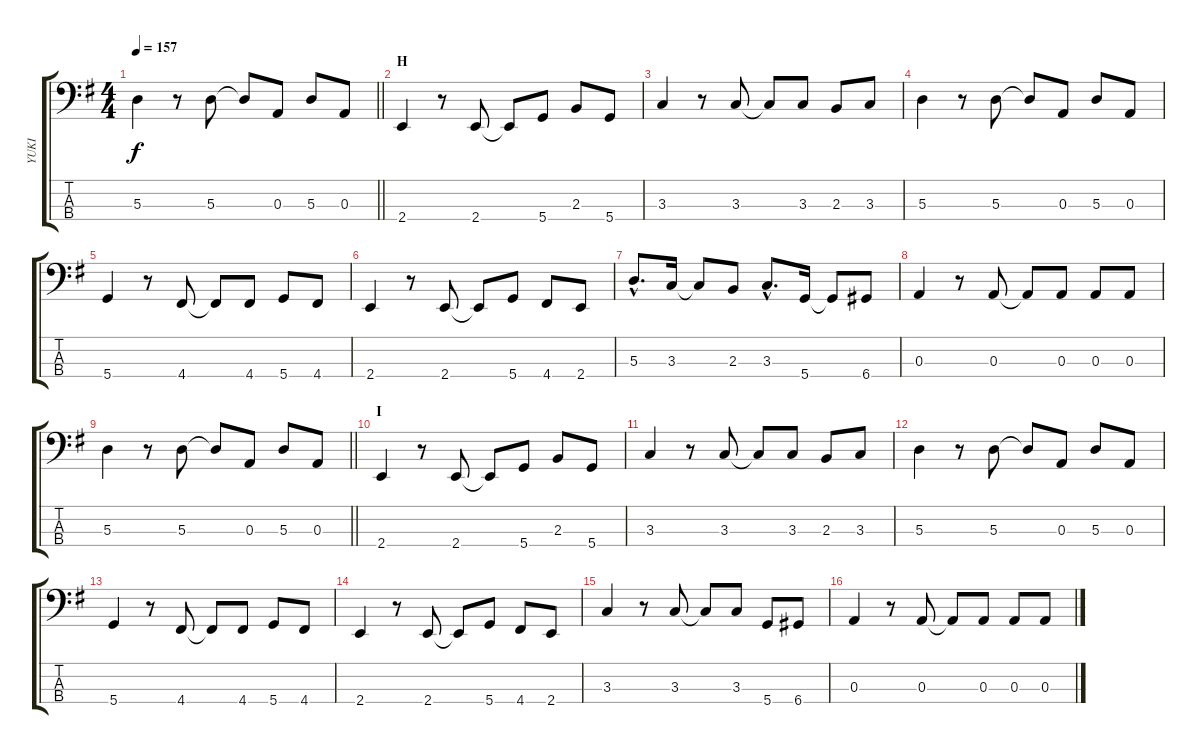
\track ("YUKI" "YUKI") {instrument electricbasspick}
\staff {score tabs}
\tuning (G2 D2 A1 D1) {hide}
\ts (4 4)
\tempo 157
\clef f4
\barLineRight lightlight
\ks g
5.3.4{dy f} r.8 5.3.8 5.3{t}.8 0.3.8 5.3.8 0.3.8 |
\section ("" "H")
2.4.4 r.8 2.4.8 2.4{t}.8 5.4.8 2.3.8 5.4.8 |
3.3.4 r.8 3.3.8 3.3{t}.8 3.3.8 2.3.8 3.3.8 |
5.3.4 r.8 5.3.8 5.3{t}.8 0.3.8 5.3.8 0.3.8 |
5.4.4 r.8 4.4.8 4.4{t}.8 4.4.8 5.4.8 4.4.8 |
2.4.4 r.8 2.4.8 2.4{t}.8 5.4.8 4.4.8 2.4.8 |
5.3{hac}.8{d} 3.3.16 3.3{t}.8 2.3.8 3.3{hac}.8{d} 5.4.16 5.4{t}.8 6.4.8 |
0.3.4 r.8 0.3.8 0.3{t}.8 0.3.8 0.3.8 0.3.8 |
\barLineRight lightlight
5.3.4 r.8 5.3.8 5.3{t}.8 0.3.8 5.3.8 0.3.8 |
\section ("" "I")
2.4.4 r.8 2.4.8 2.4{t}.8 5.4.8 2.3.8 5.4.8 |
3.3.4 r.8 3.3.8 3.3{t}.8 3.3.8 2.3.8 3.3.8 |
5.3.4 r.8 5.3.8 5.3{t}.8 0.3.8 5.3.8 0.3.8 |
5.4.4 r.8 4.4.8 4.4{t}.8 4.4.8 5.4.8 4.4.8 |
2.4.4 r.8 2.4.8 2.4{t}.8 5.4.8 4.4.8 2.4.8 |
3.3.4 r.8 3.3.8 3.3{t}.8 3.3.8 5.4.8 6.4.8 |
0.3.4 r.8 0.3.8 0.3{t}.8 0.3.8 0.3.8 0.3.8
